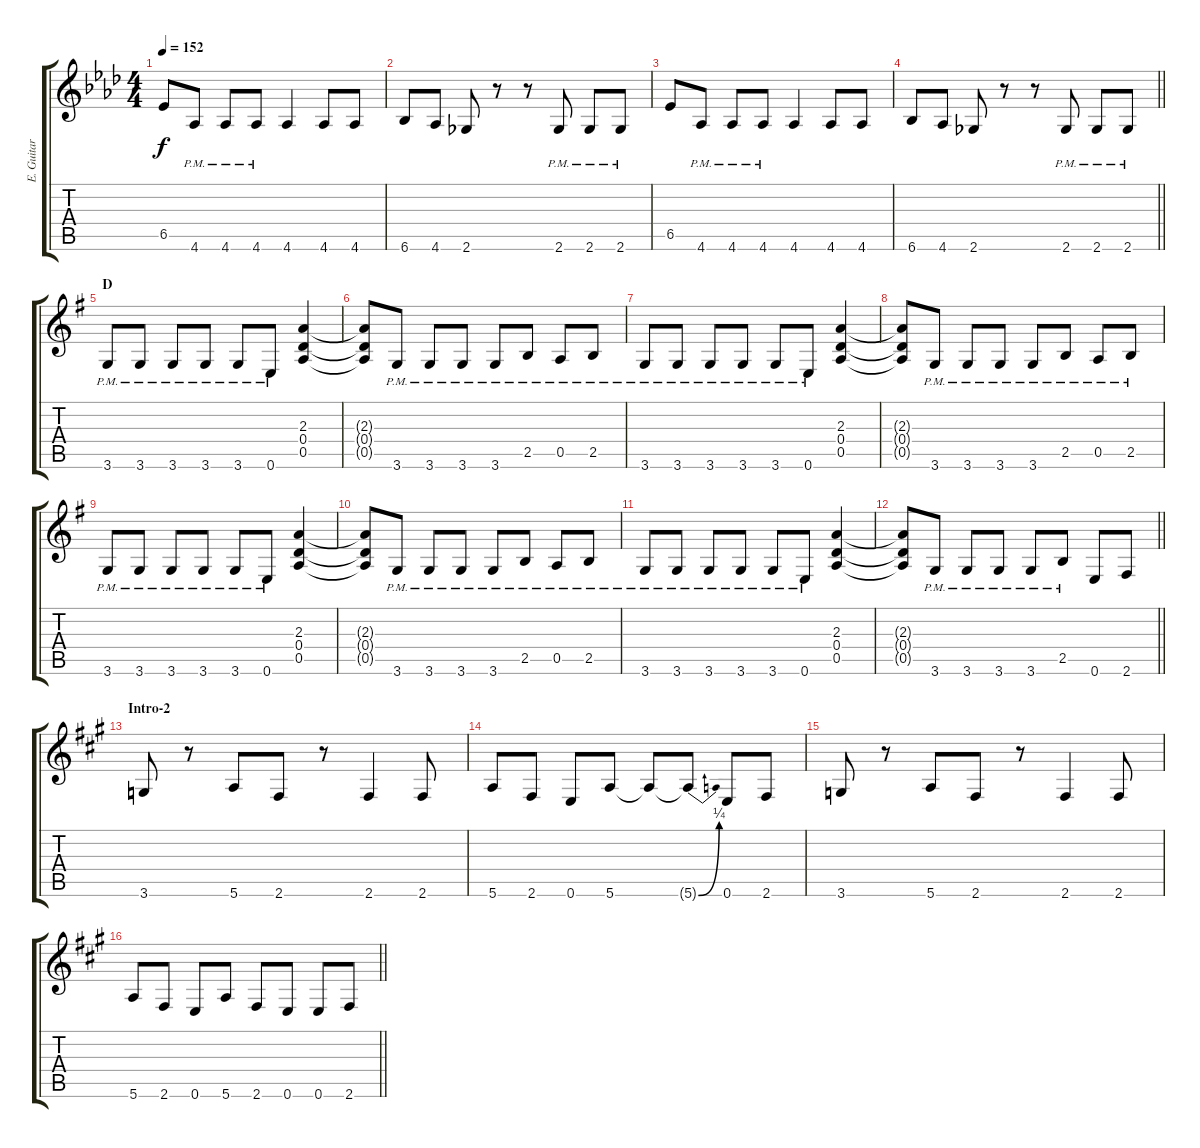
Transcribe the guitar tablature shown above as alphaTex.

\track ("E. Guitar II" "E. Guitar ") {instrument overdrivenguitar}
\staff {score tabs}
\tuning (E4 B3 G3 D3 A2 E2) {hide}
\ts (4 4)
\tempo 152
\clef g2
\ks ab
6.5.8{dy f} 4.6{pm}.8 4.6{pm}.8 4.6{pm}.8 4.6.4 4.6.8 4.6.8 |
6.6.8 4.6.8 2.6.8 r.8 r.8 2.6{pm}.8 2.6{pm}.8 2.6{pm}.8 |
6.5.8 4.6{pm}.8 4.6{pm}.8 4.6{pm}.8 4.6.4 4.6.8 4.6.8 |
\barLineRight lightlight
6.6.8 4.6.8 2.6.8 r.8 r.8 2.6{pm}.8 2.6{pm}.8 2.6{pm}.8 |
\section ("" "D")
\ks g
3.6{pm}.8 3.6{pm}.8 3.6{pm}.8 3.6{pm}.8 3.6{pm}.8 0.6{pm}.8 (2.3 0.4 0.5).4 |
(2.3{t} 0.4{t} 0.5{t}).8 3.6{pm}.8 3.6{pm}.8 3.6{pm}.8 3.6{pm}.8 2.5{pm}.8 0.5{pm}.8 2.5{pm}.8 |
3.6{pm}.8 3.6{pm}.8 3.6{pm}.8 3.6{pm}.8 3.6{pm}.8 0.6{pm}.8 (2.3 0.4 0.5).4 |
(2.3{t} 0.4{t} 0.5{t}).8 3.6{pm}.8 3.6{pm}.8 3.6{pm}.8 3.6{pm}.8 2.5{pm}.8 0.5{pm}.8 2.5{pm}.8 |
3.6{pm}.8 3.6{pm}.8 3.6{pm}.8 3.6{pm}.8 3.6{pm}.8 0.6{pm}.8 (2.3 0.4 0.5).4 |
(2.3{t} 0.4{t} 0.5{t}).8 3.6{pm}.8 3.6{pm}.8 3.6{pm}.8 3.6{pm}.8 2.5{pm}.8 0.5{pm}.8 2.5{pm}.8 |
3.6{pm}.8 3.6{pm}.8 3.6{pm}.8 3.6{pm}.8 3.6{pm}.8 0.6{pm}.8 (2.3 0.4 0.5).4 |
\barLineRight lightlight
(2.3{t} 0.4{t} 0.5{t}).8 3.6{pm}.8 3.6{pm}.8 3.6{pm}.8 3.6{pm}.8 2.5{pm}.8 0.6.8 2.6.8 |
\section ("" "Intro-2")
\ks a
3.6.8 r.8 5.6.8 2.6.8 r.8 2.6.4 2.6.8 |
5.6.8 2.6.8 0.6.8 5.6.8 5.6{t}.8 5.6{be (bend 0 0 60 1) t}.8 0.6.8 2.6.8 |
3.6.8 r.8 5.6.8 2.6.8 r.8 2.6.4 2.6.8 |
\barLineRight lightlight
5.6.8 2.6.8 0.6.8 5.6.8 2.6.8 0.6.8 0.6.8 2.6.8
